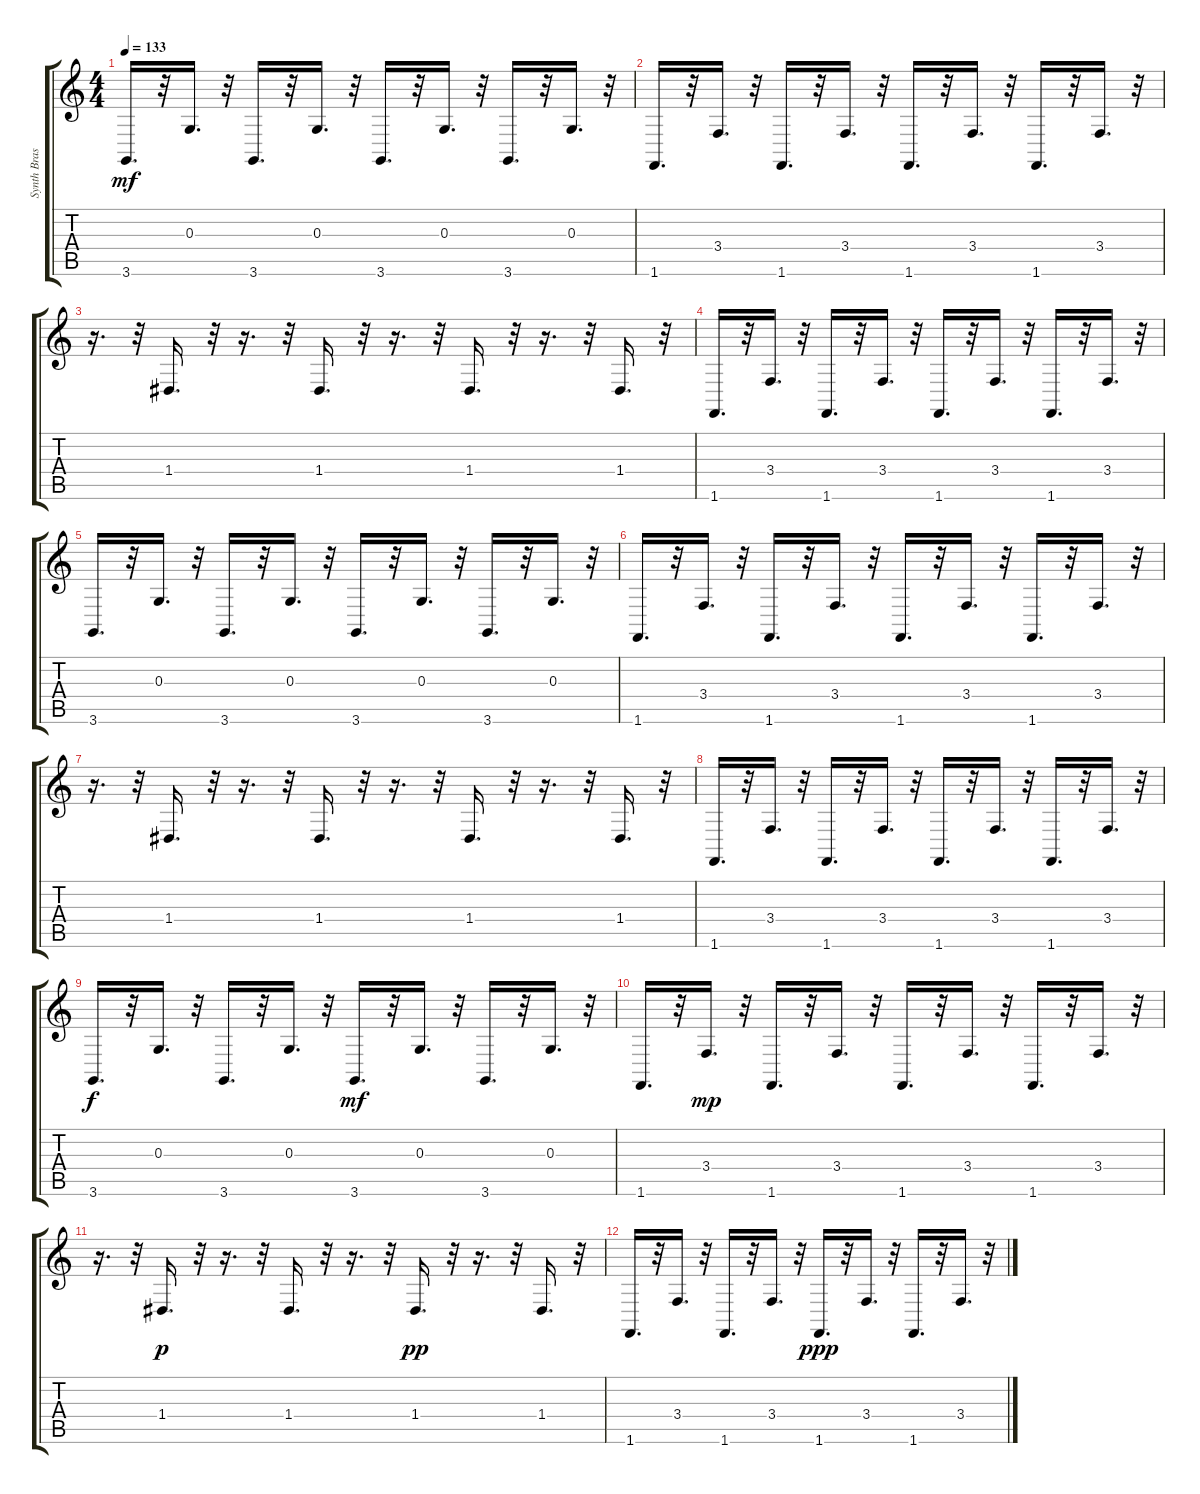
\track ("Synth Brass1" "Synth Bras") {instrument synthbrass1}
\staff {score tabs}
\tuning (E4 B3 G3 D3 A2 E2) {hide}
\ts (4 4)
\tempo 133
\clef g2
\ks c
3.6.16{d dy mf} r.32 0.3.16{d} r.32 3.6.16{d} r.32 0.3.16{d} r.32 3.6.16{d} r.32 0.3.16{d} r.32 3.6.16{d} r.32 0.3.16{d} r.32 |
1.6.16{d} r.32 3.4.16{d} r.32 1.6.16{d} r.32 3.4.16{d} r.32 1.6.16{d} r.32 3.4.16{d} r.32 1.6.16{d} r.32 3.4.16{d} r.32 |
r.16{d} r.32 1.4.16{d} r.32 r.16{d} r.32 1.4.16{d} r.32 r.16{d} r.32 1.4.16{d} r.32 r.16{d} r.32 1.4.16{d} r.32 |
1.6.16{d} r.32 3.4.16{d} r.32 1.6.16{d} r.32 3.4.16{d} r.32 1.6.16{d} r.32 3.4.16{d} r.32 1.6.16{d} r.32 3.4.16{d} r.32 |
3.6.16{d} r.32 0.3.16{d} r.32 3.6.16{d} r.32 0.3.16{d} r.32 3.6.16{d} r.32 0.3.16{d} r.32 3.6.16{d} r.32 0.3.16{d} r.32 |
1.6.16{d} r.32 3.4.16{d} r.32 1.6.16{d} r.32 3.4.16{d} r.32 1.6.16{d} r.32 3.4.16{d} r.32 1.6.16{d} r.32 3.4.16{d} r.32 |
r.16{d} r.32 1.4.16{d} r.32 r.16{d} r.32 1.4.16{d} r.32 r.16{d} r.32 1.4.16{d} r.32 r.16{d} r.32 1.4.16{d} r.32 |
1.6.16{d} r.32 3.4.16{d} r.32 1.6.16{d} r.32 3.4.16{d} r.32 1.6.16{d} r.32 3.4.16{d} r.32 1.6.16{d} r.32 3.4.16{d} r.32 |
3.6.16{d dy f} r.32 0.3.16{d} r.32 3.6.16{d} r.32 0.3.16{d} r.32 3.6.16{d dy mf} r.32 0.3.16{d} r.32 3.6.16{d} r.32 0.3.16{d} r.32 |
1.6.16{d} r.32 3.4.16{d dy mp} r.32 1.6.16{d} r.32 3.4.16{d} r.32 1.6.16{d} r.32 3.4.16{d} r.32 1.6.16{d} r.32 3.4.16{d} r.32 |
r.16{d} r.32 1.4.16{d dy p} r.32 r.16{d} r.32 1.4.16{d} r.32 r.16{d} r.32 1.4.16{d dy pp} r.32 r.16{d} r.32 1.4.16{d} r.32 |
1.6.16{d} r.32 3.4.16{d} r.32 1.6.16{d} r.32 3.4.16{d} r.32 1.6.16{d dy ppp} r.32 3.4.16{d} r.32 1.6.16{d} r.32 3.4.16{d} r.32
